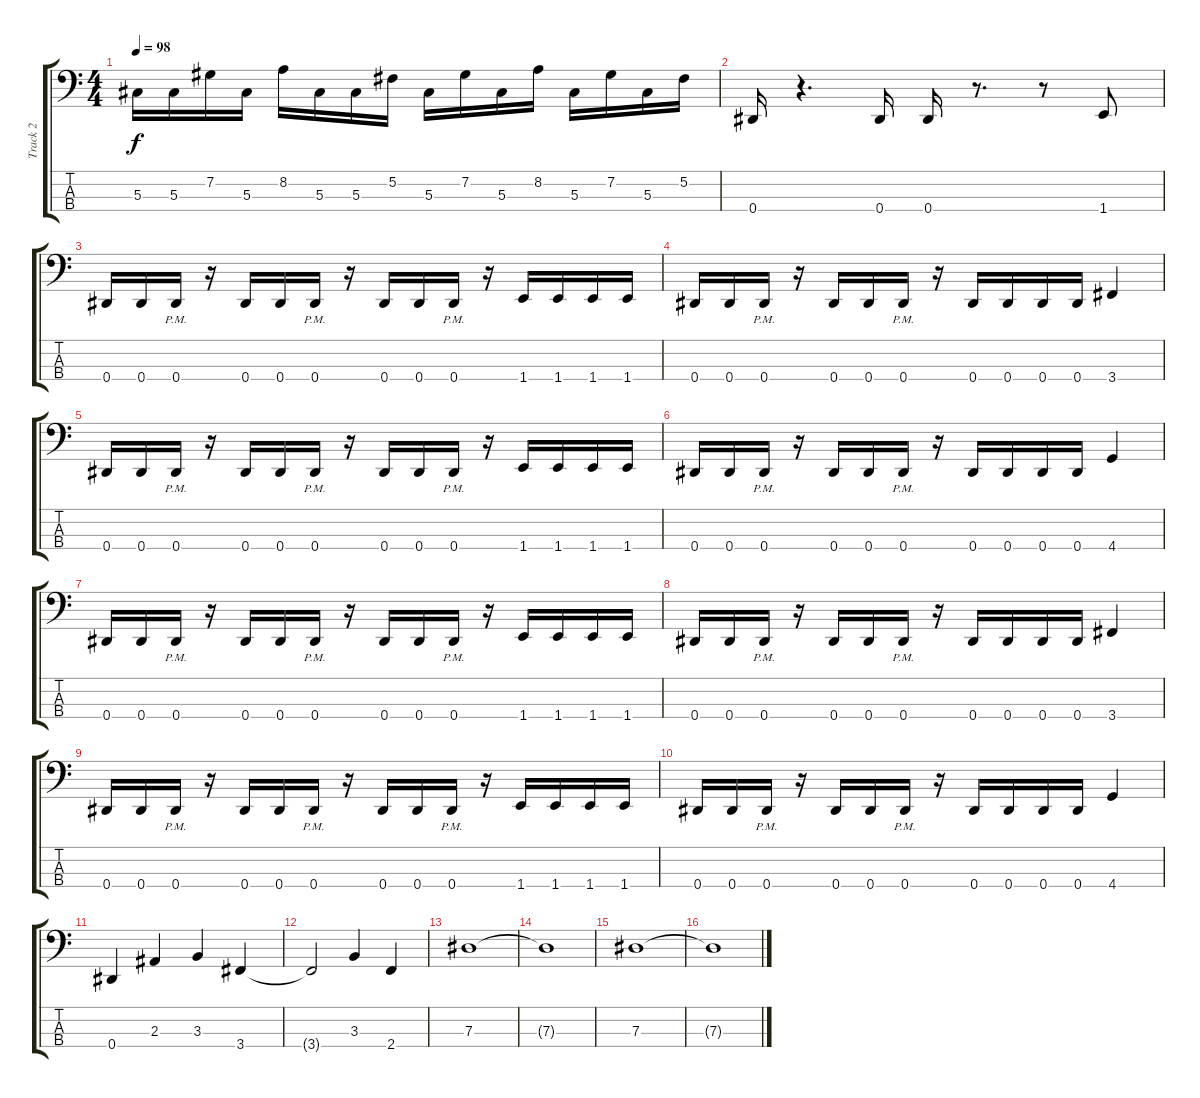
\track ("Track 2" "Track 2") {instrument electricbasspick}
\staff {score tabs}
\tuning (Gb2 Db2 Ab1 Eb1) {hide}
\ts (4 4)
\tempo 98
\clef f4
\ks c
5.3.16{dy f} 5.3.16 7.2.16 5.3.16 8.2.16 5.3.16 5.3.16 5.2.16 5.3.16 7.2.16 5.3.16 8.2.16 5.3.16 7.2.16 5.3.16 5.2.16 |
0.4.16 r.4{d} 0.4.16 0.4.16 r.8{d} r.8 1.4.8 |
0.4.16 0.4.16 0.4{pm}.16 r.16 0.4.16 0.4.16 0.4{pm}.16 r.16 0.4.16 0.4.16 0.4{pm}.16 r.16 1.4.16 1.4.16 1.4.16 1.4.16 |
0.4.16 0.4.16 0.4{pm}.16 r.16 0.4.16 0.4.16 0.4{pm}.16 r.16 0.4.16 0.4.16 0.4.16 0.4.16 3.4.4 |
0.4.16 0.4.16 0.4{pm}.16 r.16 0.4.16 0.4.16 0.4{pm}.16 r.16 0.4.16 0.4.16 0.4{pm}.16 r.16 1.4.16 1.4.16 1.4.16 1.4.16 |
0.4.16 0.4.16 0.4{pm}.16 r.16 0.4.16 0.4.16 0.4{pm}.16 r.16 0.4.16 0.4.16 0.4.16 0.4.16 4.4.4 |
0.4.16 0.4.16 0.4{pm}.16 r.16 0.4.16 0.4.16 0.4{pm}.16 r.16 0.4.16 0.4.16 0.4{pm}.16 r.16 1.4.16 1.4.16 1.4.16 1.4.16 |
0.4.16 0.4.16 0.4{pm}.16 r.16 0.4.16 0.4.16 0.4{pm}.16 r.16 0.4.16 0.4.16 0.4.16 0.4.16 3.4.4 |
0.4.16 0.4.16 0.4{pm}.16 r.16 0.4.16 0.4.16 0.4{pm}.16 r.16 0.4.16 0.4.16 0.4{pm}.16 r.16 1.4.16 1.4.16 1.4.16 1.4.16 |
0.4.16 0.4.16 0.4{pm}.16 r.16 0.4.16 0.4.16 0.4{pm}.16 r.16 0.4.16 0.4.16 0.4.16 0.4.16 4.4.4 |
0.4.4 2.3.4 3.3.4 3.4.4 |
3.4{t}.2 3.3.4 2.4.4 |
7.3.1 |
7.3{t}.1 |
7.3.1 |
7.3{t}.1
